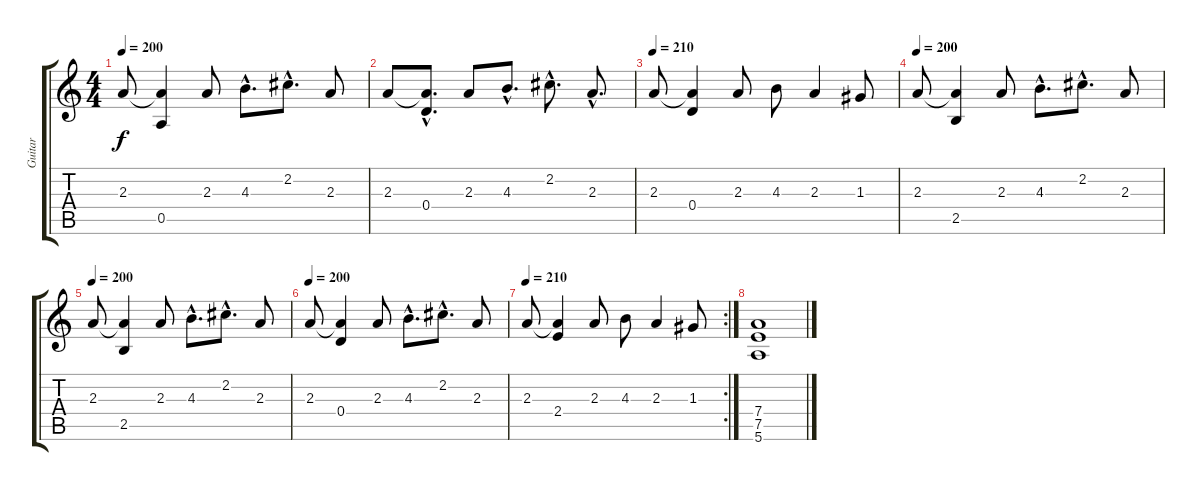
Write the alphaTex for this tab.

\track ("Guitar" "Guitar") {instrument overdrivenguitar}
\staff {score tabs}
\tuning (E4 B3 G3 D3 A2 E2) {hide}
\ts (4 4)
\tempo 200
\clef g2
\ks c
2.3.8{dy f} (2.3{t} 0.5).4 2.3.8 4.3{hac}.8{d} 2.2{hac}.8{d} 2.3.8 |
2.3.8 (2.3{hac t} 0.4{hac}).8{d} 2.3.8 4.3{hac}.8{d} 2.2{hac}.8{d} 2.3{hac}.8{d} |
\tempo 210
2.3.8 (2.3{t} 0.4).4 2.3.8 4.3.8 2.3.4 1.3.8 |
\tempo 200
2.3.8 (2.3{t} 2.5).4 2.3.8 4.3{hac}.8{d} 2.2{hac}.8{d} 2.3.8 |
\tempo 200
2.3.8 (2.3{t} 2.5).4 2.3.8 4.3{hac}.8{d} 2.2{hac}.8{d} 2.3.8 |
\tempo 200
2.3.8 (2.3{t} 0.4).4 2.3.8 4.3{hac}.8{d} 2.2{hac}.8{d} 2.3.8 |
\rc 2
\tempo 210
2.3.8 (2.3{t} 2.4).4 2.3.8 4.3.8 2.3.4 1.3.8 |
(7.4 7.5 5.6).1
